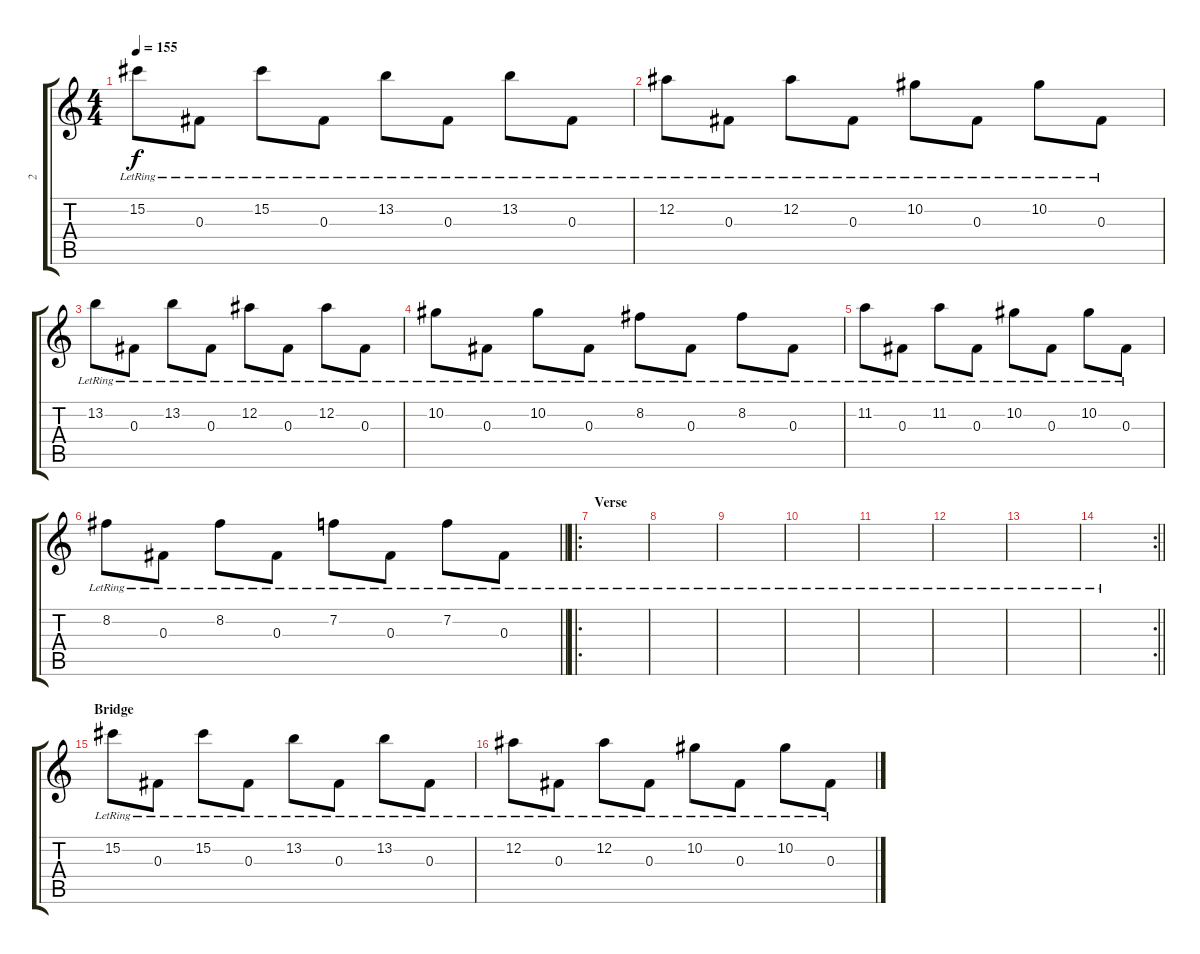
\track ("2" "2") {instrument electricguitarclean}
\staff {score tabs}
\tuning (Eb4 Bb3 Gb3 Db3 Ab2 Db2) {hide}
\ts (4 4)
\tempo 155
\clef g2
\ks c
15.2{lr}.8{dy f} 0.3{lr}.8 15.2{lr}.8 0.3{lr}.8 13.2{lr}.8 0.3{lr}.8 13.2{lr}.8 0.3{lr}.8 |
12.2{lr}.8 0.3{lr}.8 12.2{lr}.8 0.3{lr}.8 10.2{lr}.8 0.3{lr}.8 10.2{lr}.8 0.3{lr}.8 |
13.2{lr}.8 0.3{lr}.8 13.2{lr}.8 0.3{lr}.8 12.2{lr}.8 0.3{lr}.8 12.2{lr}.8 0.3{lr}.8 |
10.2{lr}.8 0.3{lr}.8 10.2{lr}.8 0.3{lr}.8 8.2{lr}.8 0.3{lr}.8 8.2{lr}.8 0.3{lr}.8 |
11.2{lr}.8 0.3{lr}.8 11.2{lr}.8 0.3{lr}.8 10.2{lr}.8 0.3{lr}.8 10.2{lr}.8 0.3{lr}.8 |
\barLineRight lightlight
8.2{lr}.8 0.3{lr}.8 8.2{lr}.8 0.3{lr}.8 7.2{lr}.8 0.3{lr}.8 7.2{lr}.8 0.3{lr}.8 |
\ro
\section ("" "Verse")
|
|
|
|
|
|
|
\rc 2
\barLineRight lightlight
|
\section ("" "Bridge")
15.2{lr}.8 0.3{lr}.8 15.2{lr}.8 0.3{lr}.8 13.2{lr}.8 0.3{lr}.8 13.2{lr}.8 0.3{lr}.8 |
12.2{lr}.8 0.3{lr}.8 12.2{lr}.8 0.3{lr}.8 10.2{lr}.8 0.3{lr}.8 10.2{lr}.8 0.3{lr}.8
